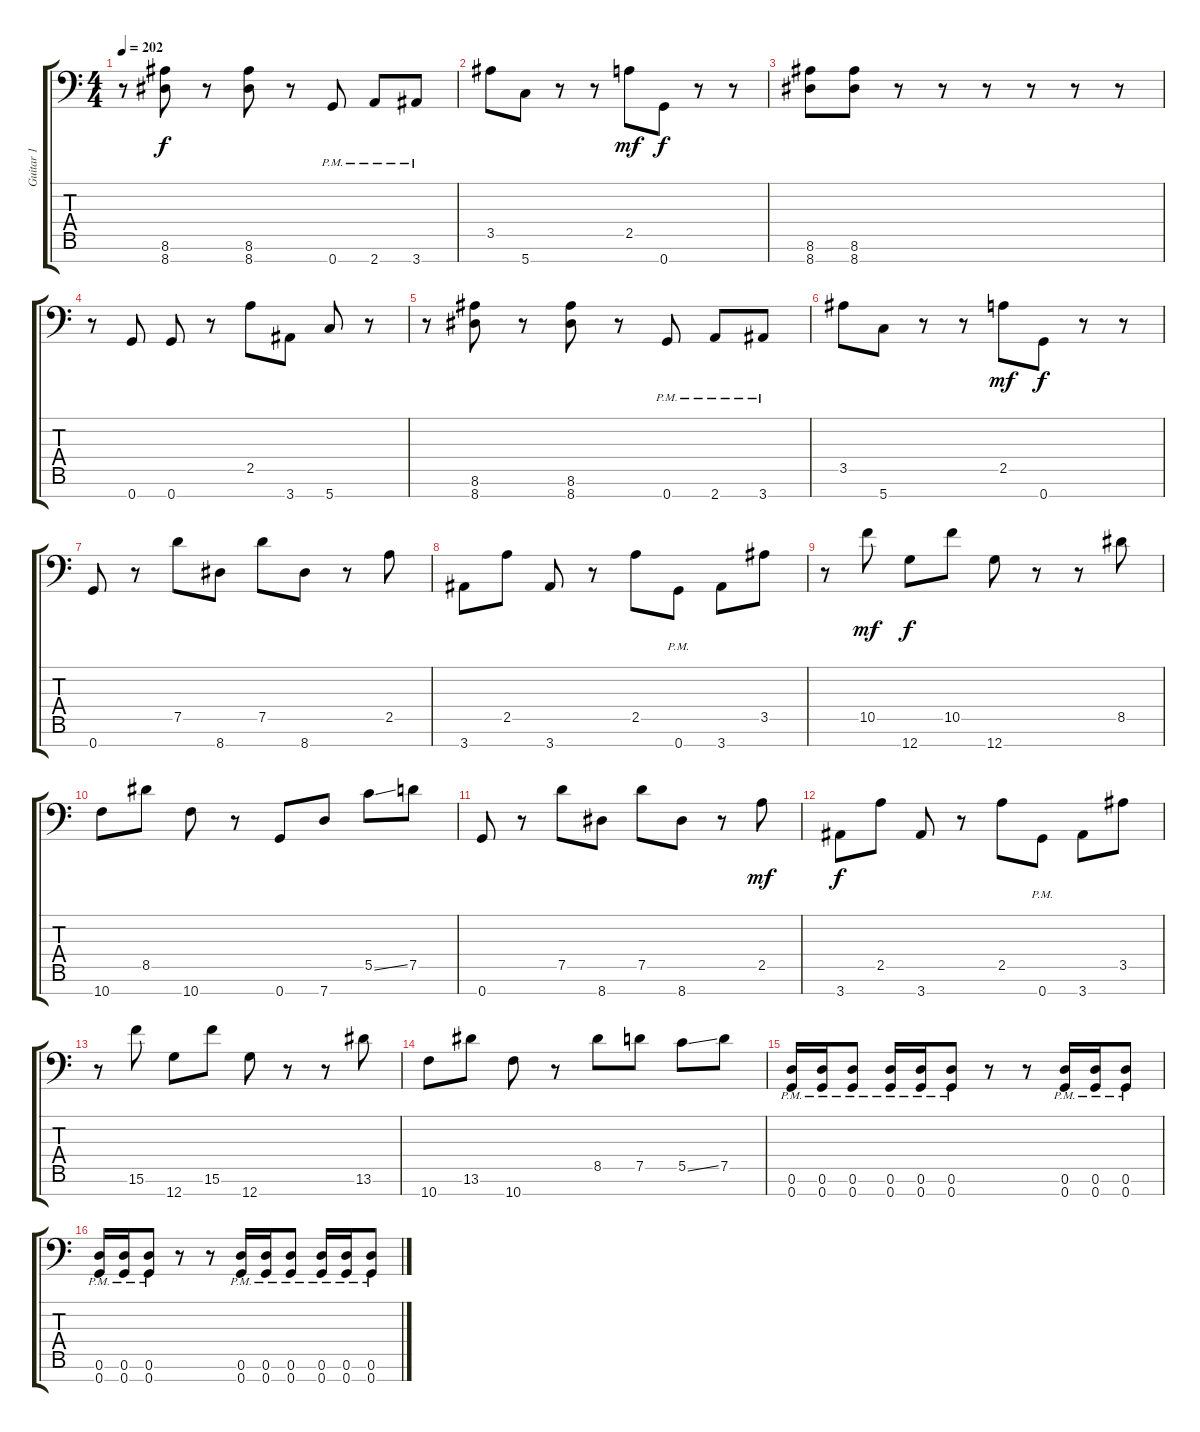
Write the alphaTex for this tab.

\track ("Guitar 1" "Guitar 1") {instrument distortionguitar}
\staff {score tabs}
\tuning (D4 A3 F3 C3 G2 D2 G1) {hide}
\ts (4 4)
\tempo 202
\clef f4
\ks c
r.8{dy f} (8.6 8.7).8 r.8 (8.6 8.7).8 r.8 0.7{pm}.8 2.7{pm}.8 3.7{pm}.8 |
3.5.8 5.7.8 r.8 r.8 2.5.8{dy mf} 0.7.8{dy f} r.8 r.8 |
(8.6 8.7).8 (8.6 8.7).8 r.8 r.8 r.8 r.8 r.8 r.8 |
r.8 0.7.8 0.7.8 r.8 2.5.8 3.7.8 5.7.8 r.8 |
r.8 (8.6 8.7).8 r.8 (8.6 8.7).8 r.8 0.7{pm}.8 2.7{pm}.8 3.7{pm}.8 |
3.5.8 5.7.8 r.8 r.8 2.5.8{dy mf} 0.7.8{dy f} r.8 r.8 |
0.7.8 r.8 7.5.8 8.7.8 7.5.8 8.7.8 r.8 2.5.8 |
3.7.8 2.5.8 3.7.8 r.8 2.5.8 0.7{pm}.8 3.7.8 3.5.8 |
r.8 10.5.8{dy mf} 12.7.8{dy f} 10.5.8 12.7.8 r.8 r.8 8.5.8 |
10.7.8 8.5.8 10.7.8 r.8 0.7.8 7.7.8 5.5{ss}.8 7.5.8 |
0.7.8 r.8 7.5.8 8.7.8 7.5.8 8.7.8 r.8 2.5.8{dy mf} |
3.7.8{dy f} 2.5.8 3.7.8 r.8 2.5.8 0.7{pm}.8 3.7.8 3.5.8 |
r.8 15.6.8 12.7.8 15.6.8 12.7.8 r.8 r.8 13.6.8 |
10.7.8 13.6.8 10.7.8 r.8 8.5.8 7.5.8 5.5{ss}.8 7.5.8 |
(0.6{pm} 0.7{pm}).16 (0.6{pm} 0.7{pm}).16 (0.6{pm} 0.7{pm}).8 (0.6{pm} 0.7{pm}).16 (0.6{pm} 0.7{pm}).16 (0.6{pm} 0.7{pm}).8 r.8 r.8 (0.6{pm} 0.7{pm}).16 (0.6{pm} 0.7{pm}).16 (0.6{pm} 0.7{pm}).8 |
(0.6{pm} 0.7{pm}).16 (0.6{pm} 0.7{pm}).16 (0.6{pm} 0.7{pm}).8 r.8 r.8 (0.6{pm} 0.7{pm}).16 (0.6{pm} 0.7{pm}).16 (0.6{pm} 0.7{pm}).8 (0.6{pm} 0.7{pm}).16 (0.6{pm} 0.7{pm}).16 (0.6{pm} 0.7{pm}).8
